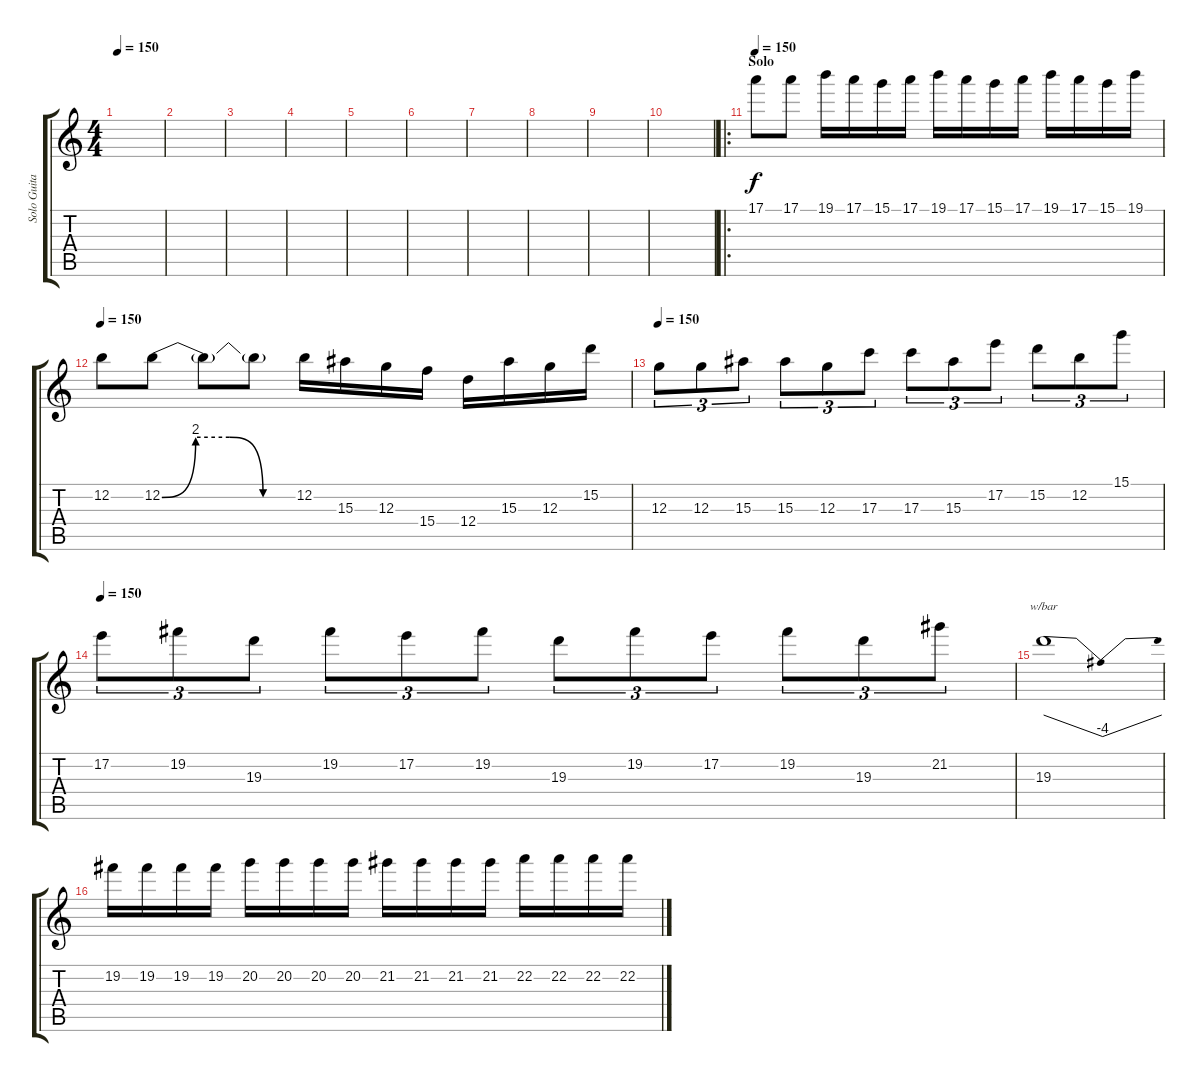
\track ("Solo Guitar" "Solo Guita") {instrument distortionguitar}
\staff {score tabs}
\tuning (E4 B3 G3 D3 A2 E2) {hide}
\ts (4 4)
\tempo 150
\clef g2
\ks c
|
|
|
|
|
|
|
|
|
|
\ro
\section ("" "Solo ")
\tempo 150
17.1.8 17.1.8 19.1.16 17.1.16 15.1.16 17.1.16 19.1.16 17.1.16 15.1.16 17.1.16 19.1.16 17.1.16 15.1.16 19.1.16 |
\tempo 150
12.2.8 12.2{be (custom 0 0 15 8 30 8 45 0 60 0)}.8 12.2{t}.8 12.2{t}.8 12.2.16 15.3.16 12.3.16 15.4.16 12.4.16 15.3.16 12.3.16 15.2.16 |
\tempo 150
12.3.8{tu (3 2)} 12.3.8{tu (3 2)} 15.3.8{tu (3 2)} 15.3.8{tu (3 2)} 12.3.8{tu (3 2)} 17.3.8{tu (3 2)} 17.3.8{tu (3 2)} 15.3.8{tu (3 2)} 17.2.8{tu (3 2)} 15.2.8{tu (3 2)} 12.2.8{tu (3 2)} 15.1.8{tu (3 2)} |
\tempo 150
17.2.8{tu (3 2)} 19.2.8{tu (3 2)} 19.3.8{tu (3 2)} 19.2.8{tu (3 2)} 17.2.8{tu (3 2)} 19.2.8{tu (3 2)} 19.3.8{tu (3 2)} 19.2.8{tu (3 2)} 17.2.8{tu (3 2)} 19.2.8{tu (3 2)} 19.3.8{tu (3 2)} 21.2.8{tu (3 2)} |
19.3.1{tbe (dip default 0 0 30 -16 60 0)} |
19.2.16 19.2.16 19.2.16 19.2.16 20.2.16 20.2.16 20.2.16 20.2.16 21.2.16 21.2.16 21.2.16 21.2.16 22.2.16 22.2.16 22.2.16 22.2.16
